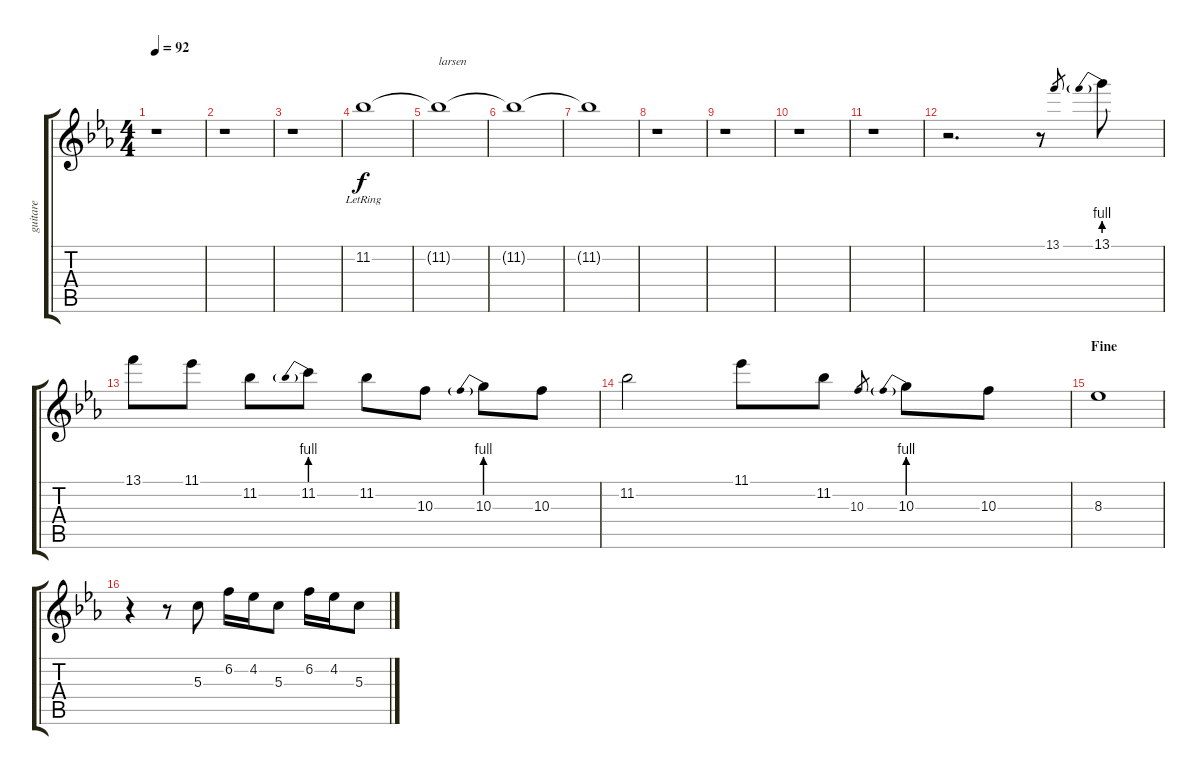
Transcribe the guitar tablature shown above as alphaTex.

\track ("guitare" "guitare") {instrument overdrivenguitar}
\staff {score tabs}
\tuning (E4 B3 G3 D3 A2 E2) {hide}
\ts (4 4)
\tempo 92
\clef g2
\ks eb
r.1{dy f} |
r.1 |
r.1 |
11.2{lr}.1 |
11.2{t}.1{txt "larsen"} |
11.2{t}.1 |
11.2{t}.1 |
r.1 |
r.1 |
r.1 |
r.1 |
r.2{d} r.8 13.1.8{gr} 13.1{be (prebend 0 4 60 4)}.8 |
13.1.8 11.1.8 11.2.8 11.2{be (prebend 0 4 60 4)}.8 11.2.8 10.3.8 10.3{be (prebend 0 4 60 4)}.8 10.3.8 |
11.2.2 11.1.8 11.2.8 10.3.8{gr} 10.3{be (prebend 0 4 60 4)}.8 10.3.8 |
\section ("" "Fine")
8.3.1 |
r.4 r.8 5.3.8 6.2.16 4.2.16 5.3.8 6.2.16 4.2.16 5.3.8
